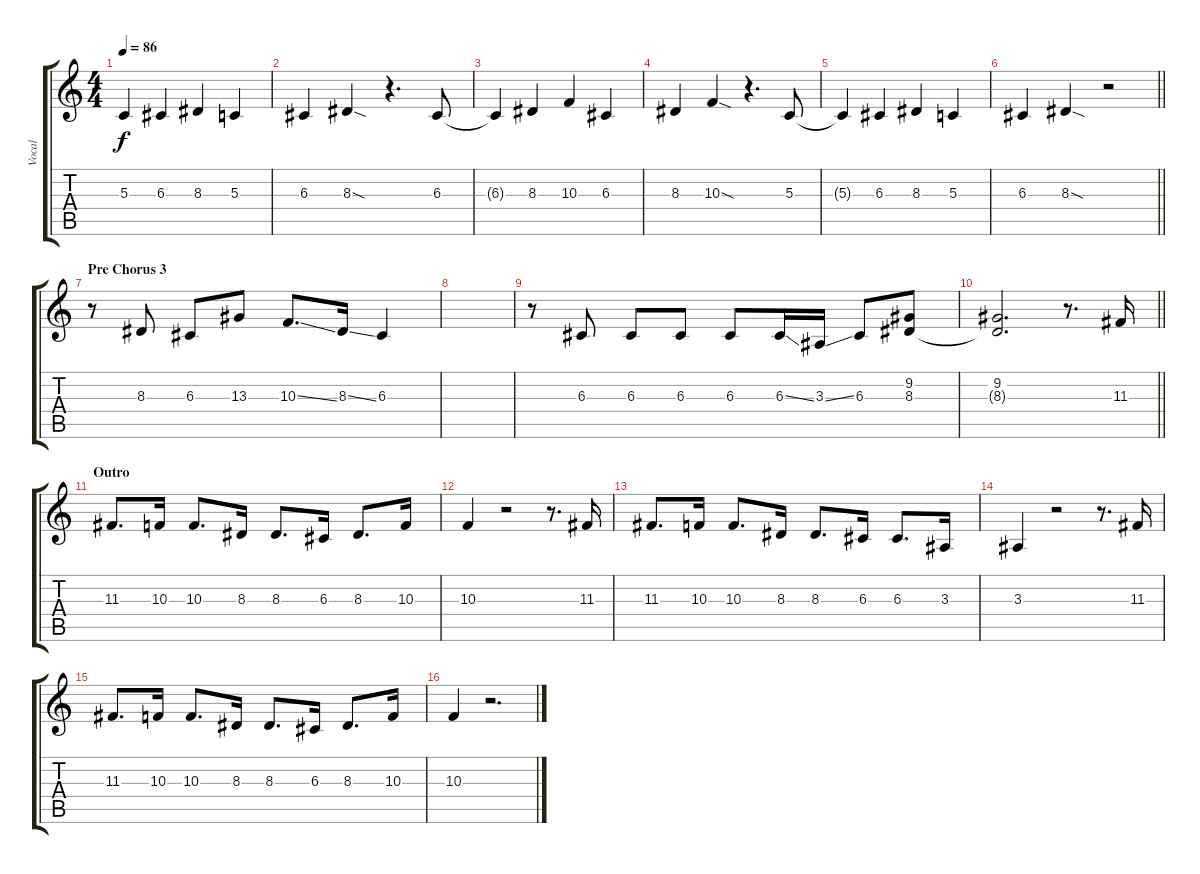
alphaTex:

\track ("Vocal" "Vocal") {instrument trumpet bank 255}
\staff {score tabs}
\tuning (E4 B3 G3 D3 A2 E2) {hide}
\ts (4 4)
\tempo 86
\clef g2
\ks c
5.3{t}.4{dy f} 6.3.4 8.3.4 5.3.4 |
6.3.4 8.3{sod}.4 r.4{d} 6.3.8 |
6.3{t}.4 8.3.4 10.3.4 6.3.4 |
8.3.4 10.3{sod}.4 r.4{d} 5.3.8 |
5.3{t}.4 6.3.4 8.3.4 5.3.4 |
\barLineRight lightlight
6.3.4 8.3{sod}.4 r.2 |
\section ("" "Pre Chorus 3")
r.8 8.3.8 6.3.8 13.3.8 10.3{ss}.8{d} 8.3{ss}.16 6.3.4 |
|
r.8 6.3.8 6.3.8 6.3.8 6.3.8 6.3{ss}.16 3.3{ss}.16 6.3.8 (9.2 8.3).8 |
\barLineRight lightlight
(9.2 8.3{t}).2{d} r.8{d} 11.3.16 |
\section ("" "Outro")
11.3.8{d} 10.3.16 10.3.8{d} 8.3.16 8.3.8{d} 6.3.16 8.3.8{d} 10.3.16 |
10.3.4 r.2 r.8{d} 11.3.16 |
11.3.8{d} 10.3.16 10.3.8{d} 8.3.16 8.3.8{d} 6.3.16 6.3.8{d} 3.3.16 |
3.3.4 r.2 r.8{d} 11.3.16 |
11.3.8{d} 10.3.16 10.3.8{d} 8.3.16 8.3.8{d} 6.3.16 8.3.8{d} 10.3.16 |
10.3.4 r.2{d}
